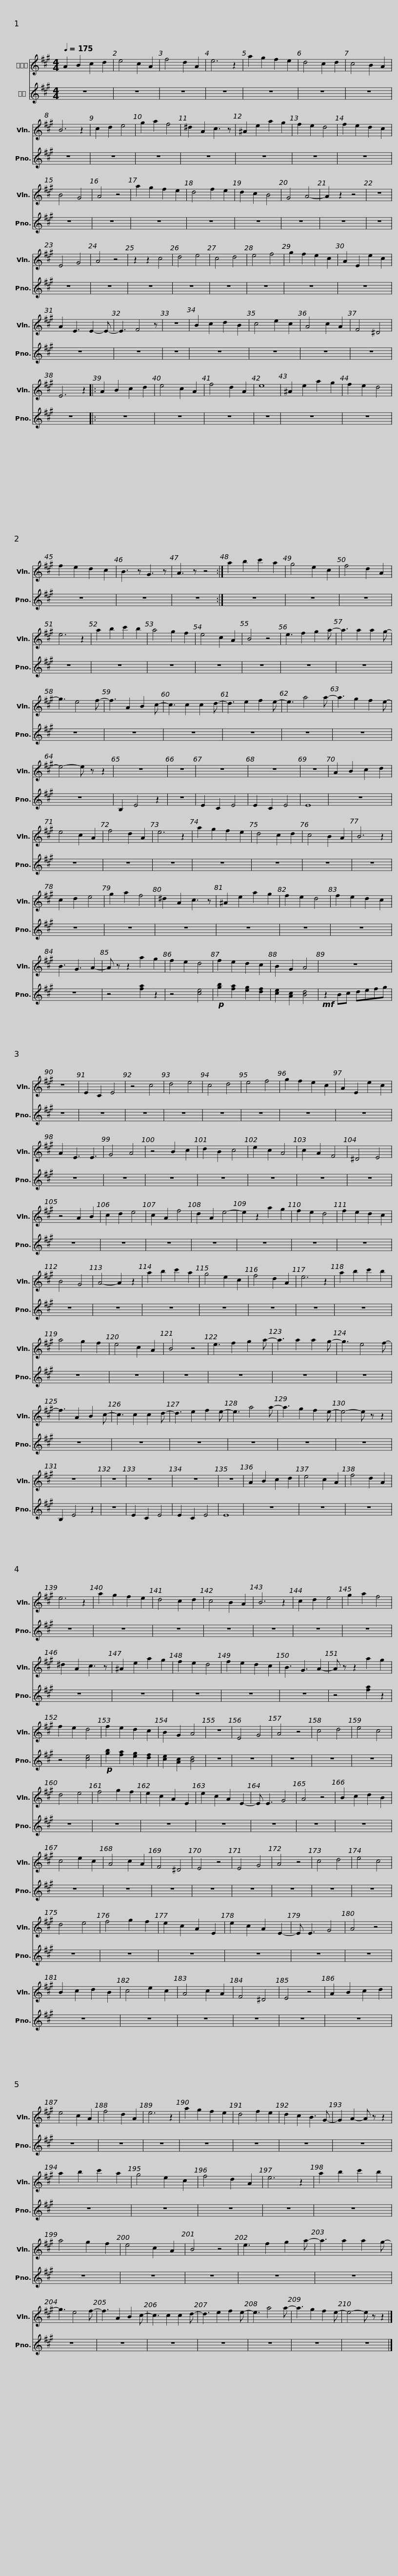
X:1
%%score 1 2
L:1/8
Q:1/4=175
M:4/4
I:linebreak $
K:A
V:1 treble
V:2 treble
V:1
 A2 B2 c2 d2 | e4 c2 A2 | f4 d2 A2 | e6 z2 | a2 g2 f2 e2 | %5
 d4 c2 d2 | c4 B2 A2 | B6 z2 | c2 d2 e4 | g2 a2 f4 |$ %10
 ^d2 A2 c3 z | ^A2 e2 a2 g2 | f2 e2 d4 | f2 e2 d2 c2 | B4 G4 | %15
 A4 z4 | a2 g2 f2 e2 | d4 f2 e2 | d2 c2 B4 | G4 A4- |$ %20
 A2 z2 z4 | z8 | E4 G4 | A4 z4 | z2 z2 c4 | %25
 d4 e4 | c4 d4 | e4 f4 | g2 f2 e2 c2 | A2 E2 e2 c2 | %30
 A2 E3 E2- E- |$ E3 F4 z | z8 | B2 c2 d2 B2 | c4 e2 c2 | %35
 A4 c2 A2 | F4 ^D4 | E6 z2 |: A2 B2 c2 d2 | e4 c2 A2 | %40
 f4 d2 A2 | e8 |$ ^A2 e2 a2 g2 | f2 e2 d4 | f2 e2 d2 c2 | %45
 B3 z G3 z | A3 z z4 :| a2 b2 c'2 a2 | g4 e2 c2 | f4 d2 A2 | %50
 e6 z2 |$ a2 b2 c'2 b2 | a4 g2 f2 | e4 c2 A2 | B4 z4 | %55
 e3 f2 g2 a- | a3 a2 a2 g- | g3 e4 f- | f3 A2 B2 c- | c3 c2 c2 d- |$ %60
 d3 e2 f2 e- | e3 a4 a- | a3 g2 f2 e- | e4- e z z2 | z8 | %65
 z8 | z8 | z8 | z8 | A2 B2 c2 d2 |$ %70
 e4 c2 A2 | f4 d2 A2 | e6 z2 | a2 g2 f2 e2 | d4 c2 d2 | %75
 c4 B2 A2 | B6 z2 | c2 d2 e4 | g2 a2 f4 | ^d2 A2 c3 z |$ %80
 ^A2 e2 a2 g2 | f2 e2 d4 | f2 e2 d2 c2 | B3 G3 A2- | A z z2 a2 g2 | %85
 f2 e2 d4 | f2 e2 d2 c2 | B2 G2 A4 |$ z8 | z8 | %90
 E2 C2 E4 | z4 c4 | d4 e4 | c4 d4 | e4 f4 | %95
 g2 f2 e2 c2 | A2 E2 e2 c2 | A2 E3 E3 | G4 A4 |$ z4 B2 c2 | %100
 d2 B2 c4 | e2 c2 A4 | c2 A2 F4 | ^D4 E4 | z4 A2 B2 | %105
 c2 d2 e4 | c2 A2 f4 | d2 A2 e4- | e2 z2 a2 g2 | f2 e2 d4 |$ %110
 f2 e2 d2 c2 | B4 G4 | A4- A2 z2 | a2 b2 c'2 a2 | g4 e2 c2 | %115
 f4 d2 A2 | e6 z2 | a2 b2 c'2 b2 | a4 g2 f2 | e4 c2 A2 |$ %120
 B4 z4 | e3 f2 g2 a- | a3 a2 a2 g- | g3 e4 f- | f3 A2 B2 c- | %125
 c3 c2 c2 d- | d3 e2 f2 e- | e3 a4 a- |$ a3 g2 f2 e- | e4- e z z2 | %130
 z8 | z8 | z8 | z8 | z8 | %135
 A2 B2 c2 d2 | e4 c2 A2 | f4 d2 A2 | e6 z2 |$ a2 g2 f2 e2 | %140
 d4 c2 d2 | c4 B2 A2 | B6 z2 | c2 d2 e4 | g2 a2 f4 | %145
 ^d2 A2 c3 z | ^A2 e2 a2 g2 | f2 e2 d4 | f2 e2 d2 c2 |$ B3 G3 A2- | %150
 A z z2 a2 g2 | f2 e2 d4 | f2 e2 d2 c2 | B2 G2 A4 | z8 | %155
 E4 G4 | A4 z4 | c4 d4 | e4 c4 | d4 e4 |$ %160
 f4 g2 f2 | e2 c2 A2 E2 | e2 c2 A2 E2- | E E3 G4 | A4 z4 | %165
 B2 c2 d2 B2 | c4 e2 c2 | A4 c2 A2 | F4 ^D4 | E4 z4 | %170
 E4 G4 |$ A4 z4 | c4 d4 | e4 c4 | d4 e4 | %175
 f4 g2 f2 | e2 c2 A2 E2 | e2 c2 A2 E2- | E E3 G4 | A4 z4 | %180
 B2 c2 d2 B2 | c4 e2 c2 |$ A4 c2 A2 | F4 ^D4 | E4 z4 | %185
 A2 B2 c2 d2 | e4 c2 A2 | f4 d2 A2 | e6 z2 | a2 g2 f2 e2 | %190
 d4 f2 e2 | d2 c2 B3 G- |$ G2 A2- A z z2 | a2 b2 c'2 a2 | g4 e2 c2 | %195
 f4 d2 A2 | e6 z2 | a2 b2 c'2 b2 | a4 g2 f2 | e4 c2 A2 | %200
 B4 z4 |$ e3 f2 g2 a- | a3 a2 a2 g- | g3 e4 f- | f3 A2 B2 c- | %205
 c3 c2 c2 d- | d3 e2 f2 e- | e3 a4 a- | a3 g2 f2 e- |$ e4- e z z2 |] %210
V:2
 z8 | z8 | z8 | z8 | z8 | %5
 z8 | z8 | z8 | z8 | z8 |$ %10
 z8 | z8 | z8 | z8 | z8 | %15
 z8 | z8 | z8 | z8 | z8 |$ %20
 z8 | z8 | z8 | z8 | z8 | %25
 z8 | z8 | z8 | z8 | z8 | %30
 z8 |$ z8 | z8 | z8 | z8 | %35
 z8 | z8 | z8 |: z8 | z8 | %40
 z8 | z8 |$ z8 | z8 | z8 | %45
 z8 | z8 :| z8 | z8 | z8 | %50
 z8 |$ z8 | z8 | z8 | z8 | %55
 z8 | z8 | z8 | z8 | z8 |$ %60
 z8 | z8 | z8 | z8 | B,2 E4 z2 | %65
 z8 | E2 C2 E4 | E2 C2 E4 | E8 | z8 |$ %70
 z8 | z8 | z8 | z8 | z8 | %75
 z8 | z8 | z8 | z8 | z8 |$ %80
 z8 | z8 | z8 | z8 | z4 [fa]2 z2 | %85
 z4 [ce]4 |!p! [gb]2 [fa]2 [eg]2 [df]2 | [ce]2 [Ac]2 [Bd]4 |$!mf! z2 Bc defg | z8 | %90
 z8 | z8 | z8 | z8 | z8 | %95
 z8 | z8 | z8 | z8 |$ z8 | %100
 z8 | z8 | z8 | z8 | z8 | %105
 z8 | z8 | z8 | z8 | z8 |$ %110
 z8 | z8 | z8 | z8 | z8 | %115
 z8 | z8 | z8 | z8 | z8 |$ %120
 z8 | z8 | z8 | z8 | z8 | %125
 z8 | z8 | z8 |$ z8 | z8 | %130
 B,2 E4 z2 | z8 | E2 C2 E4 | E2 C2 E4 | E8 | %135
 z8 | z8 | z8 | z8 |$ z8 | %140
 z8 | z8 | z8 | z8 | z8 | %145
 z8 | z8 | z8 | z8 |$ z8 | %150
 z4 [fa]2 z2 | z4 [ce]4 |!p! [gb]2 [fa]2 [eg]2 [df]2 | [ce]2 [Ac]2 [Bd]4 | z8 | %155
 z8 | z8 | z8 | z8 | z8 |$ %160
 z8 | z8 | z8 | z8 | z8 | %165
 z8 | z8 | z8 | z8 | z8 | %170
 z8 |$ z8 | z8 | z8 | z8 | %175
 z8 | z8 | z8 | z8 | z8 | %180
 z8 | z8 |$ z8 | z8 | z8 | %185
 z8 | z8 | z8 | z8 | z8 | %190
 z8 | z8 |$ z8 | z8 | z8 | %195
 z8 | z8 | z8 | z8 | z8 | %200
 z8 |$ z8 | z8 | z8 | z8 | %205
 z8 | z8 | z8 | z8 |$ z8 |] %210
